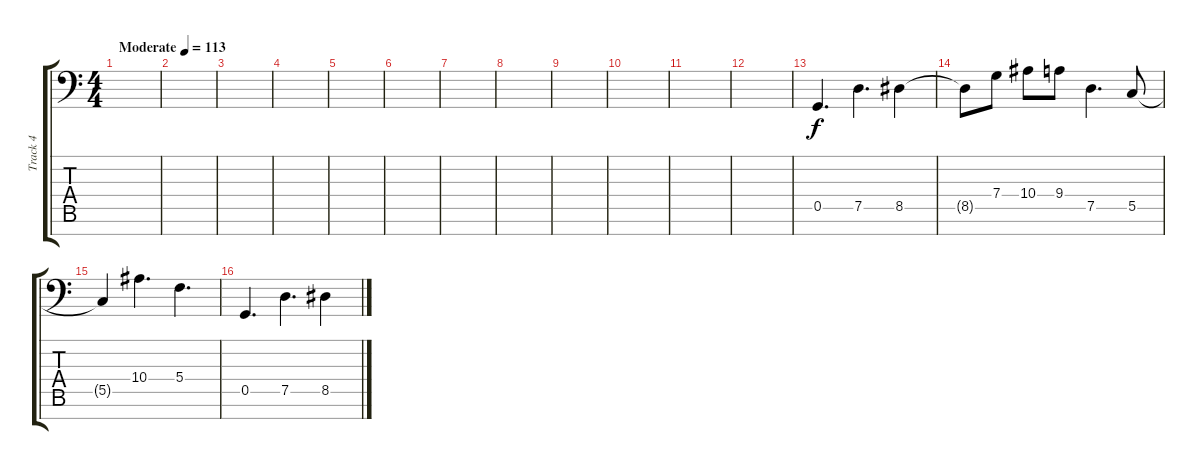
\track ("Track 4" "Track 4") {instrument cello}
\staff {score tabs}
\tuning (D4 A3 F3 C3 G2 D2 G1) {hide}
\ts (4 4)
\tempo (113 "Moderate")
\clef f4
\ks c
|
|
|
|
|
|
|
|
|
|
|
|
0.5.4{d} 7.5.4{d} 8.5.4 |
8.5{t}.8 7.4.8 10.4.8 9.4.8 7.5.4{d} 5.5.8 |
5.5{t}.4 10.4.4{d} 5.4.4{d} |
0.5.4{d} 7.5.4{d} 8.5.4
